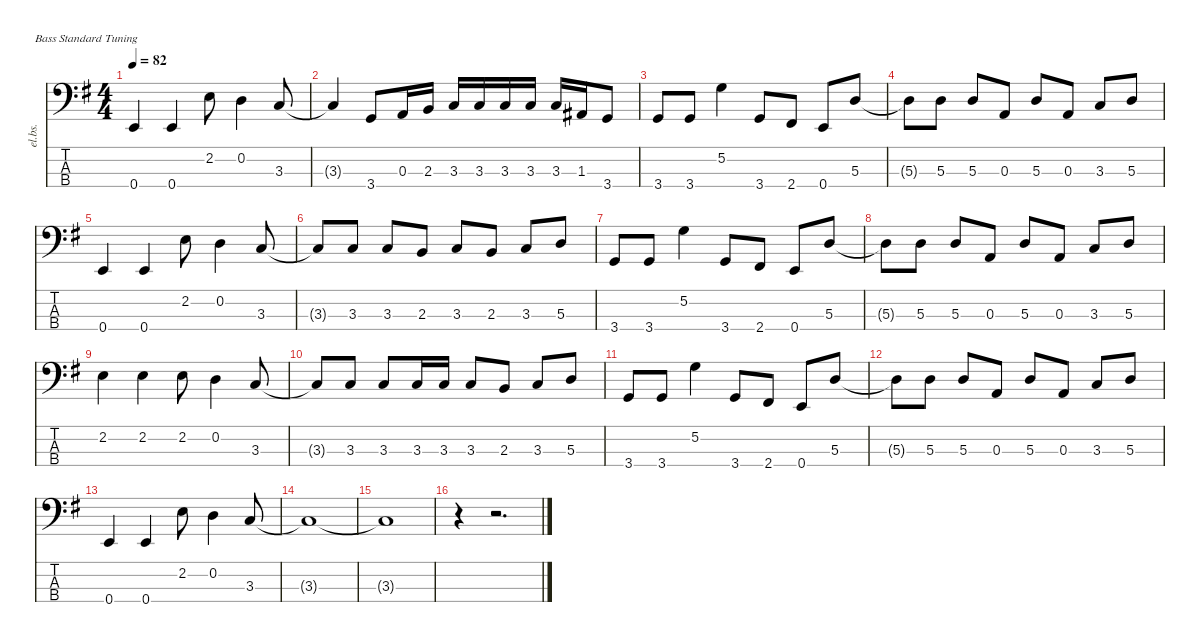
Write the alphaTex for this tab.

\defaultSystemsLayout 4
\hideDynamics
\bracketExtendMode nobrackets
\track ("Bass" "el.bs.") {instrument electricbassfinger}
\staff {score tabs}
\tuning (G2 D2 A1 E1)
\ts (4 4)
\tempo 82
\clef f4
\ks eminor
0.4{acc forcenatural}.4{dy f} 0.4{acc forcenatural}.4 2.2{acc forcenatural}.8 0.2{acc forcenatural}.4 3.3{acc forcenatural}.8 |
3.3{t acc forcenatural}.4 3.4{acc forcenatural}.8 0.3{acc forcenatural}.16 2.3{acc forcenatural}.16 3.3{acc forcenatural}.16 3.3{acc forcenatural}.16 3.3{acc forcenatural}.16 3.3{acc forcenatural}.16 3.3{acc forcenatural}.16 1.3{acc #}.16 3.4{acc forcenatural}.8 |
3.4{acc forcenatural}.8 3.4{acc forcenatural}.8 5.2{acc forcenatural}.4 3.4{acc forcenatural}.8 2.4{acc #}.8 0.4{acc forcenatural}.8 5.3{acc forcenatural}.8 |
5.3{t acc forcenatural}.8 5.3{acc forcenatural}.8 5.3{acc forcenatural}.8 0.3{acc forcenatural}.8 5.3{acc forcenatural}.8 0.3{acc forcenatural}.8 3.3{acc forcenatural}.8 5.3{acc forcenatural}.8 |
0.4{acc forcenatural}.4 0.4{acc forcenatural}.4 2.2{acc forcenatural}.8 0.2{acc forcenatural}.4 3.3{acc forcenatural}.8 |
3.3{t acc forcenatural}.8 3.3{acc forcenatural}.8 3.3{acc forcenatural}.8 2.3{acc forcenatural}.8 3.3{acc forcenatural}.8 2.3{acc forcenatural}.8 3.3{acc forcenatural}.8 5.3{acc forcenatural}.8 |
3.4{acc forcenatural}.8 3.4{acc forcenatural}.8 5.2{acc forcenatural}.4 3.4{acc forcenatural}.8 2.4{acc #}.8 0.4{acc forcenatural}.8 5.3{acc forcenatural}.8 |
5.3{t acc forcenatural}.8 5.3{acc forcenatural}.8 5.3{acc forcenatural}.8 0.3{acc forcenatural}.8 5.3{acc forcenatural}.8 0.3{acc forcenatural}.8 3.3{acc forcenatural}.8 5.3{acc forcenatural}.8 |
2.2{acc forcenatural}.4 2.2{acc forcenatural}.4 2.2{acc forcenatural}.8 0.2{acc forcenatural}.4 3.3{acc forcenatural}.8 |
3.3{t acc forcenatural}.8 3.3{acc forcenatural}.8 3.3{acc forcenatural}.8 3.3{acc forcenatural}.16 3.3{acc forcenatural}.16 3.3{acc forcenatural}.8 2.3{acc forcenatural}.8 3.3{acc forcenatural}.8 5.3{acc forcenatural}.8 |
3.4{acc forcenatural}.8 3.4{acc forcenatural}.8 5.2{acc forcenatural}.4 3.4{acc forcenatural}.8 2.4{acc #}.8 0.4{acc forcenatural}.8 5.3{acc forcenatural}.8 |
5.3{t acc forcenatural}.8 5.3{acc forcenatural}.8 5.3{acc forcenatural}.8 0.3{acc forcenatural}.8 5.3{acc forcenatural}.8 0.3{acc forcenatural}.8 3.3{acc forcenatural}.8 5.3{acc forcenatural}.8 |
0.4{acc forcenatural}.4 0.4{acc forcenatural}.4 2.2{acc forcenatural}.8 0.2{acc forcenatural}.4 3.3{acc forcenatural}.8 |
3.3{t acc forcenatural}.1 |
3.3{t acc forcenatural}.1 |
r.4 r.2{d}
